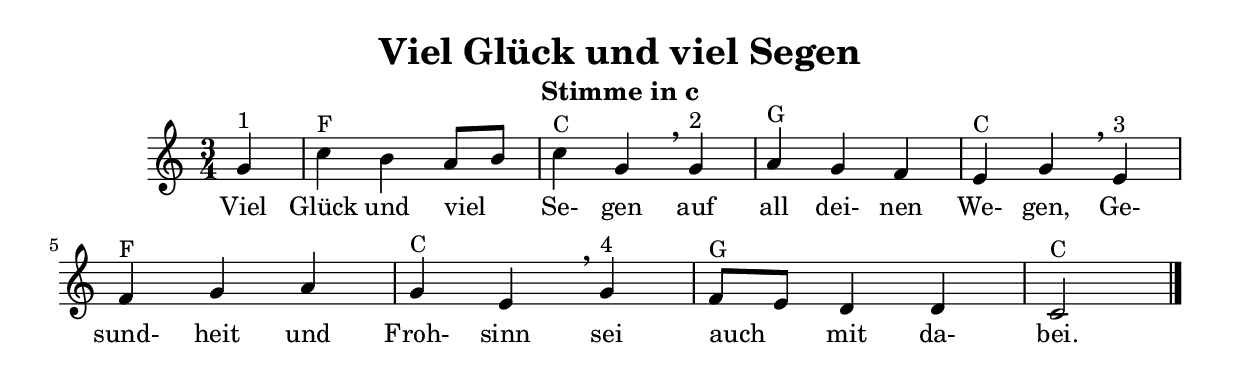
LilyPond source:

\version "2.18"
\header {
	title = "Viel Glück und viel Segen"
	subtitle = "Stimme in c"
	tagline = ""
}

\new Staff {
	\time 3/4 \key c \major 
	\partial 4
	\relative {
		g'4 ^"1" | c4 ^"F" b4 a8[ b8] | c4 ^"C" g4 \breathe
		g4 ^"2" | a4 ^"G" g4 f4 | e4 ^"C" g4 \breathe
		e4 ^"3" | f4 ^"F" g4 a4 | g4 ^"C" e4 \breathe
		g4 ^"4" | f8 ^"G" e8 d4 d4 | c2 ^"C" \bar "|."
	}
}
\addlyrics {
	Viel Glück und viel _  Se- gen auf all dei- nen We- gen, 
	Ge- sund- heit und Froh- sinn sei auch _  mit da- bei.
} 
\layout {
	\context {
	\Score
	\override SpacingSpanner.base-shortest-duration = #(ly:make-moment 1/16)
	}
}
